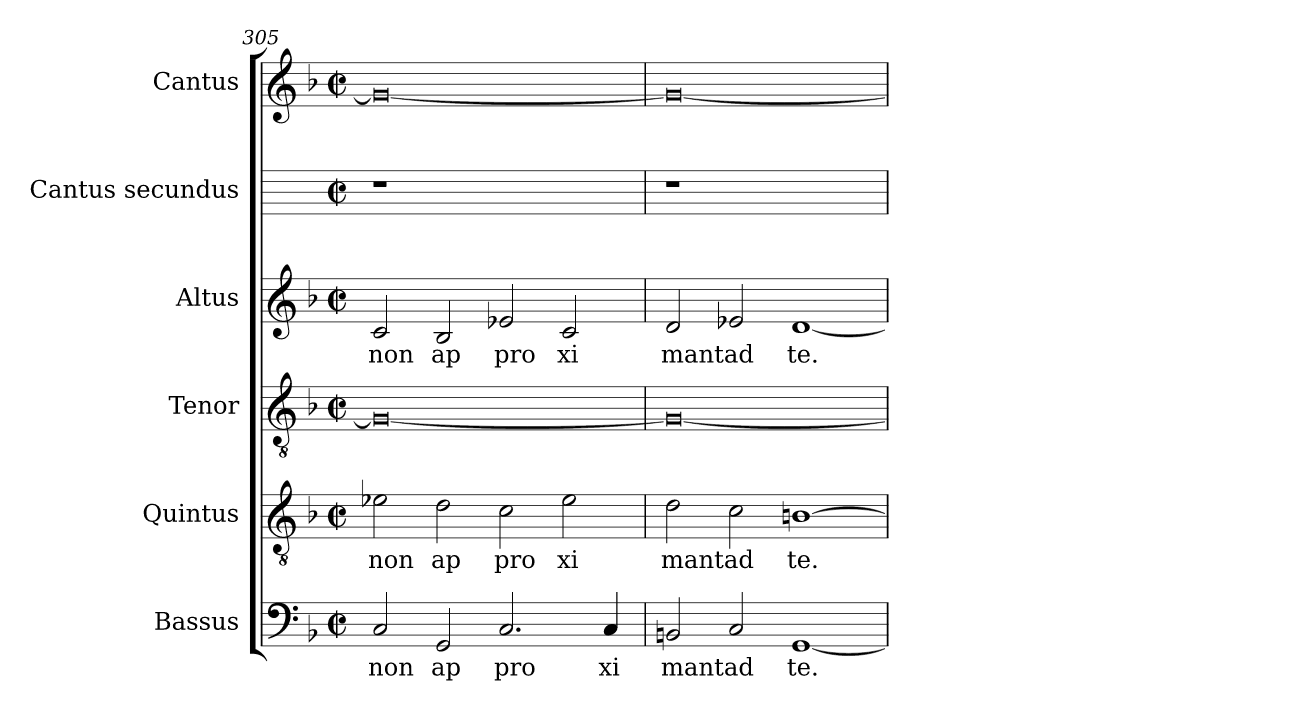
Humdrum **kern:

**kern	**text	**kern	**text	**kern	**text	**kern	**text	**kern	**kern	**text
*part6	*part6	*part5	*part5	*part4	*part4	*part3	*part3	*part2	*part1	*part1
*staff6	*staff6	*staff5	*staff5	*staff4	*staff4	*staff3	*staff3	*staff2	*staff1	*staff1
*I"Bassus	*	*I"Quintus	*	*I"Tenor	*	*I"Altus	*	*I"Cantus  secundus	*I"Cantus	*
*I'B	*	*I'Q	*	*I'T	*	*I'A	*	*	*I'C	*
*clefF4	*	*clefGv2	*	*clefGv2	*	*clefG2	*	*	*clefG2	*
*k[b-]	*	*k[b-]	*	*k[b-]	*	*k[b-]	*	*k[]	*k[b-]	*
*F:	*	*F:	*	*F:	*	*F:	*	*C:	*F:	*
*M2/2	*	*M2/2	*	*M2/2	*	*M2/2	*	*M2/2	*M2/2	*
*met(c|)	*	*met(c|)	*	*met(c|)	*	*met(c|)	*	*met(c|)	*met(c|)	*
=305	=305	=305	=305	=305	=305	=305	=305	=305	=305	=305
!	!LO:LY:b:cj	!	!LO:LY:b:cj	!	!LO:LY:b:cj	!	!LO:LY:b:cj	!	!	!LO:LY:b:cj
2C/	non	2e-\	non	0G_<	.	2c/	non	1r	0g_<	.
!	!LO:LY:b:cj	!	!LO:LY:b:cj	!	!	!	!LO:LY:b:cj	!	!	!
2GG/	ap	2d\	ap	.	.	2B-/	ap	.	.	.
!	!LO:LY:b:cj	!	!LO:LY:b:cj	!	!	!	!LO:LY:b:cj	!	!	!
2.C/	pro	2c\	pro	.	.	2e-/	pro	1ryy	.	.
!	!	!	!LO:LY:b:cj	!	!	!	!LO:LY:b:cj	!	!	!
.	.	2e-\	xi	.	.	2c/	xi	.	.	.
!	!LO:LY:b:cj	!	!	!	!	!	!	!	!	!
4C/	xi	.	.	.	.	.	.	.	.	.
=306	=306	=306	=306	=306	=306	=306	=306	=306	=306	=306
!	!LO:LY:b:cj	!	!LO:LY:b:cj	!	!LO:LY:b:cj	!	!LO:LY:b:cj	!	!	!LO:LY:b:cj
2BBn/	mant	2d\	mant	0G_<	.	2d/	mant	1r	0g_<	.
!	!LO:LY:b:cj	!	!LO:LY:b:cj	!	!	!	!LO:LY:b:cj	!	!	!
2C/	ad	2c\	ad	.	.	2e-/	ad	.	.	.
!	!LO:LY:b:cj	!	!LO:LY:b:cj	!	!	!	!LO:LY:b:cj	!	!	!
[<1GG	te.	[>1Bn	te.	.	.	[<1d	te.	1ryy	.	.
=	=	=	=	=	=	=	=	=	=	=
*-	*-	*-	*-	*-	*-	*-	*-	*-	*-	*-
